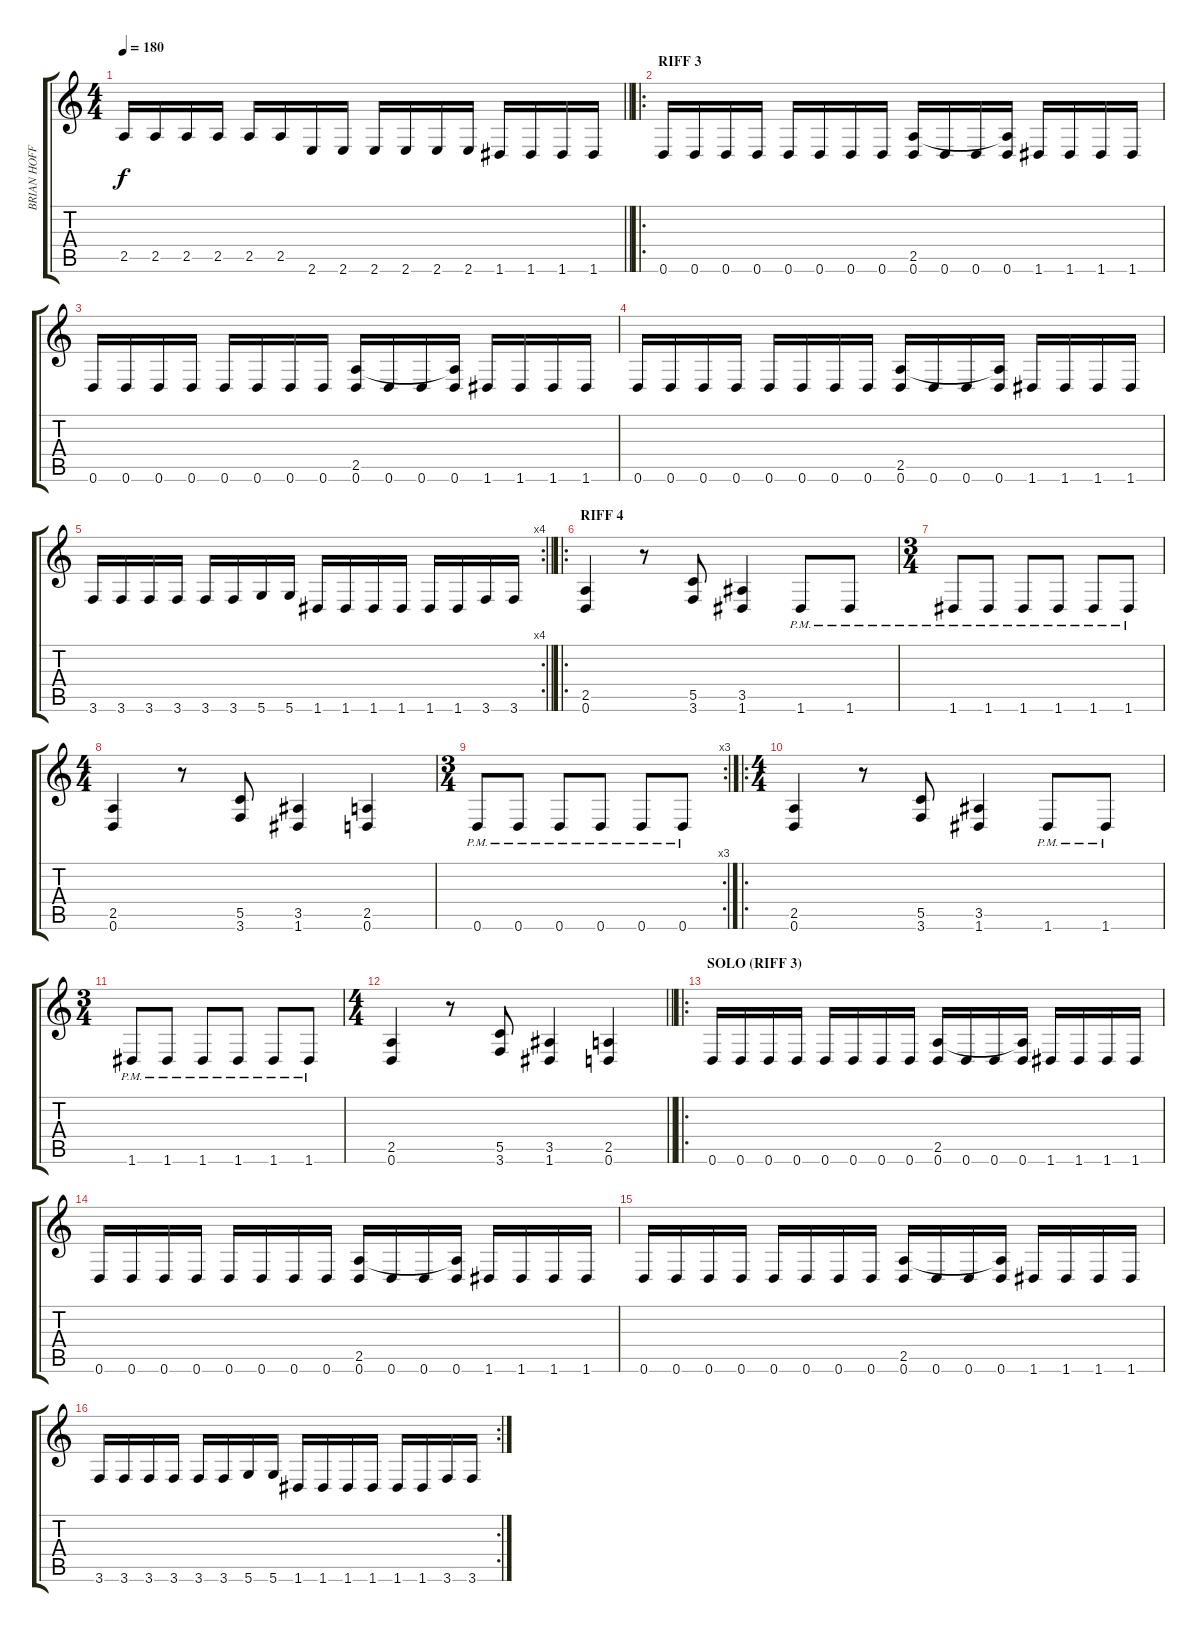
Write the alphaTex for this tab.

\track ("BRIAN HOFFMAN" "BRIAN HOFF") {instrument distortionguitar}
\staff {score tabs}
\tuning (D4 A3 F3 C3 G2 D2) {hide}
\ts (4 4)
\tempo 180
\clef g2
\barLineRight lightlight
\ks c
2.5.16{dy f} 2.5.16 2.5.16 2.5.16 2.5.16 2.5.16 2.6.16 2.6.16 2.6.16 2.6.16 2.6.16 2.6.16 1.6.16 1.6.16 1.6.16 1.6.16 |
\ro
\section ("" "RIFF 3")
0.6.16 0.6.16 0.6.16 0.6.16 0.6.16 0.6.16 0.6.16 0.6.16 (2.5 0.6).16 0.6.16 0.6.16 (2.5{t} 0.6).16 1.6.16 1.6.16 1.6.16 1.6.16 |
0.6.16 0.6.16 0.6.16 0.6.16 0.6.16 0.6.16 0.6.16 0.6.16 (2.5 0.6).16 0.6.16 0.6.16 (2.5{t} 0.6).16 1.6.16 1.6.16 1.6.16 1.6.16 |
0.6.16 0.6.16 0.6.16 0.6.16 0.6.16 0.6.16 0.6.16 0.6.16 (2.5 0.6).16 0.6.16 0.6.16 (2.5{t} 0.6).16 1.6.16 1.6.16 1.6.16 1.6.16 |
\rc 4
\barLineRight lightlight
3.6.16 3.6.16 3.6.16 3.6.16 3.6.16 3.6.16 5.6.16 5.6.16 1.6.16 1.6.16 1.6.16 1.6.16 1.6.16 1.6.16 3.6.16 3.6.16 |
\ro
\section ("" "RIFF 4")
(2.5 0.6).4 r.8 (5.5 3.6).8 (3.5 1.6).4 1.6{pm}.8 1.6{pm}.8 |
\ts (3 4)
1.6{pm}.8 1.6{pm}.8 1.6{pm}.8 1.6{pm}.8 1.6{pm}.8 1.6{pm}.8 |
\ts (4 4)
(2.5 0.6).4 r.8 (5.5 3.6).8 (3.5 1.6).4 (2.5 0.6).4 |
\rc 3
\ts (3 4)
0.6{pm}.8 0.6{pm}.8 0.6{pm}.8 0.6{pm}.8 0.6{pm}.8 0.6{pm}.8 |
\ro
\ts (4 4)
(2.5 0.6).4 r.8 (5.5 3.6).8 (3.5 1.6).4 1.6{pm}.8 1.6{pm}.8 |
\ts (3 4)
1.6{pm}.8 1.6{pm}.8 1.6{pm}.8 1.6{pm}.8 1.6{pm}.8 1.6{pm}.8 |
\ts (4 4)
\barLineRight lightlight
(2.5 0.6).4 r.8 (5.5 3.6).8 (3.5 1.6).4 (2.5 0.6).4 |
\ro
\section ("" "SOLO (RIFF 3)")
0.6.16 0.6.16 0.6.16 0.6.16 0.6.16 0.6.16 0.6.16 0.6.16 (2.5 0.6).16 0.6.16 0.6.16 (2.5{t} 0.6).16 1.6.16 1.6.16 1.6.16 1.6.16 |
0.6.16 0.6.16 0.6.16 0.6.16 0.6.16 0.6.16 0.6.16 0.6.16 (2.5 0.6).16 0.6.16 0.6.16 (2.5{t} 0.6).16 1.6.16 1.6.16 1.6.16 1.6.16 |
0.6.16 0.6.16 0.6.16 0.6.16 0.6.16 0.6.16 0.6.16 0.6.16 (2.5 0.6).16 0.6.16 0.6.16 (2.5{t} 0.6).16 1.6.16 1.6.16 1.6.16 1.6.16 |
\rc 2
3.6.16 3.6.16 3.6.16 3.6.16 3.6.16 3.6.16 5.6.16 5.6.16 1.6.16 1.6.16 1.6.16 1.6.16 1.6.16 1.6.16 3.6.16 3.6.16
